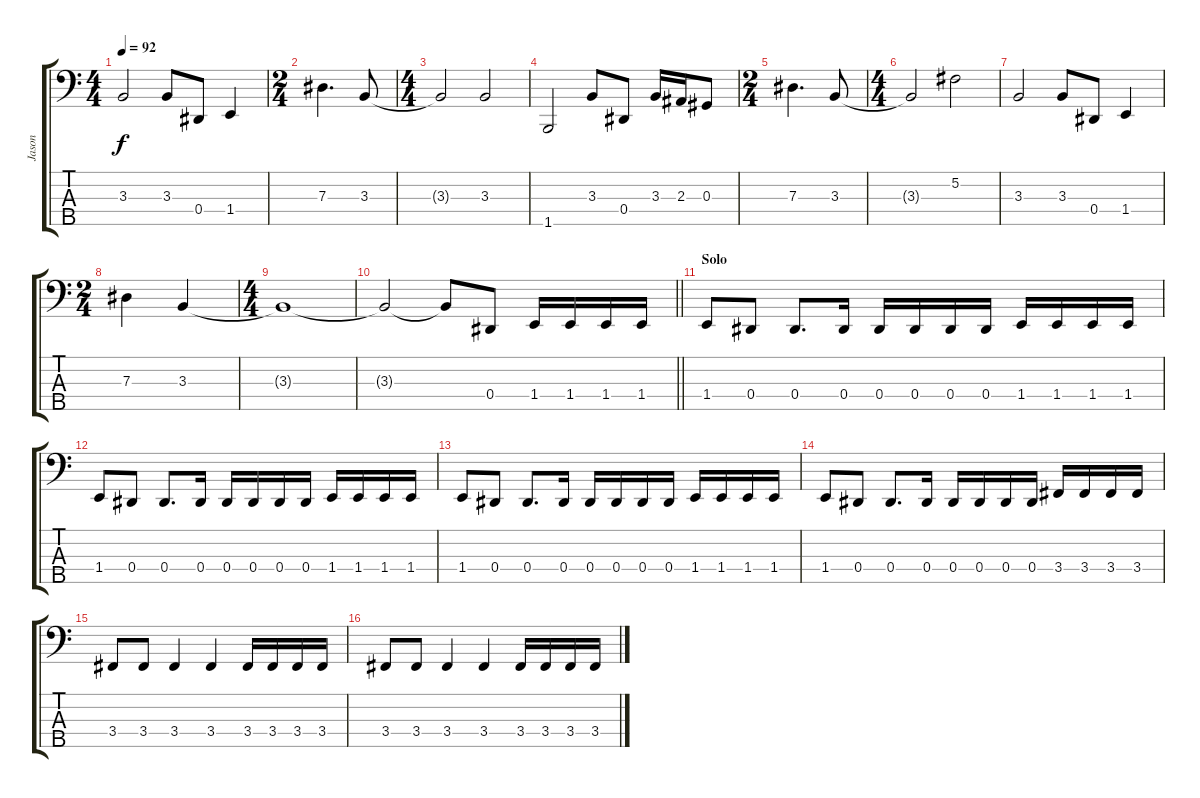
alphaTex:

\track ("Jason" "Jason") {instrument electricbassfinger}
\staff {score tabs}
\tuning (Gb2 Db2 Ab1 Eb1 Bb0) {hide}
\ts (4 4)
\tempo 92
\clef f4
\ks c
3.3.2{dy f} 3.3.8 0.4.8 1.4.4 |
\ts (2 4)
7.3.4{d} 3.3.8 |
\ts (4 4)
3.3{t}.2 3.3.2 |
1.5.2 3.3.8 0.4.8 3.3.16 2.3.16 0.3.8 |
\ts (2 4)
7.3.4{d} 3.3.8 |
\ts (4 4)
3.3{t}.2 5.2.2 |
3.3.2 3.3.8 0.4.8 1.4.4 |
\ts (2 4)
7.3.4 3.3.4 |
\ts (4 4)
3.3{t}.1 |
\barLineRight lightlight
3.3{t}.2 3.3{t}.8 0.4.8 1.4.16 1.4.16 1.4.16 1.4.16 |
\section ("" "Solo")
1.4.8 0.4.8 0.4.8{d} 0.4.16 0.4.16 0.4.16 0.4.16 0.4.16 1.4.16 1.4.16 1.4.16 1.4.16 |
1.4.8 0.4.8 0.4.8{d} 0.4.16 0.4.16 0.4.16 0.4.16 0.4.16 1.4.16 1.4.16 1.4.16 1.4.16 |
1.4.8 0.4.8 0.4.8{d} 0.4.16 0.4.16 0.4.16 0.4.16 0.4.16 1.4.16 1.4.16 1.4.16 1.4.16 |
1.4.8 0.4.8 0.4.8{d} 0.4.16 0.4.16 0.4.16 0.4.16 0.4.16 3.4.16 3.4.16 3.4.16 3.4.16 |
3.4.8 3.4.8 3.4.4 3.4.4 3.4.16 3.4.16 3.4.16 3.4.16 |
3.4.8 3.4.8 3.4.4 3.4.4 3.4.16 3.4.16 3.4.16 3.4.16
